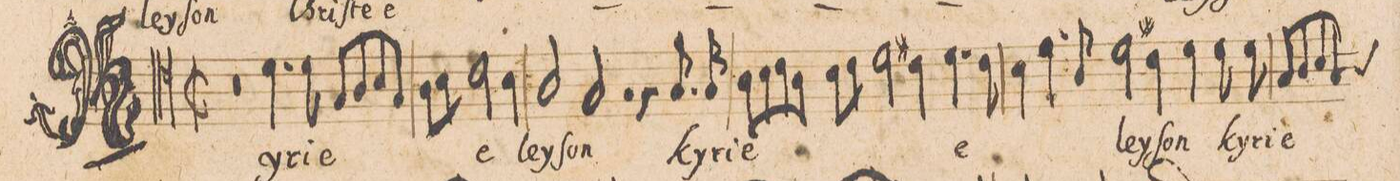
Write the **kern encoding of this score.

**kern	**text
*I"[Tenor I]	*
*clefC4	*
*k[]	*
*met(C|)	*
*M2/1	*
0r	.
=35-	=35-
4.d\	Ky-
8d\	-ri-
8G/L	-e
8A/	.
8B/	.
8G/J	.
8A\L	.
8B\J	.
2c\	e-
4B\	.
=36	=36
2A/	-ley-
2G/	-ſon
2rF	.
4rF	.
8.G/	ky-
16G/	-ri-
=37	=37
8A\L	-e
8B\	.
8c\	.
8A\J	.
8B\L	.
8c\J	.
2d\	.
4c#X\	.
4.d\	e-
8c#\	.
=38	=38
4B\	.
4.e\	.
8A/	.
2d\	-ley-
4c#X\	.
4d\	-ſon
8d\	ky-
8d\	-ri-
=39	=39
8G/L	-e
8A/	.
8B/	.
*custos:A	*
8G/J	.
*-	*-
